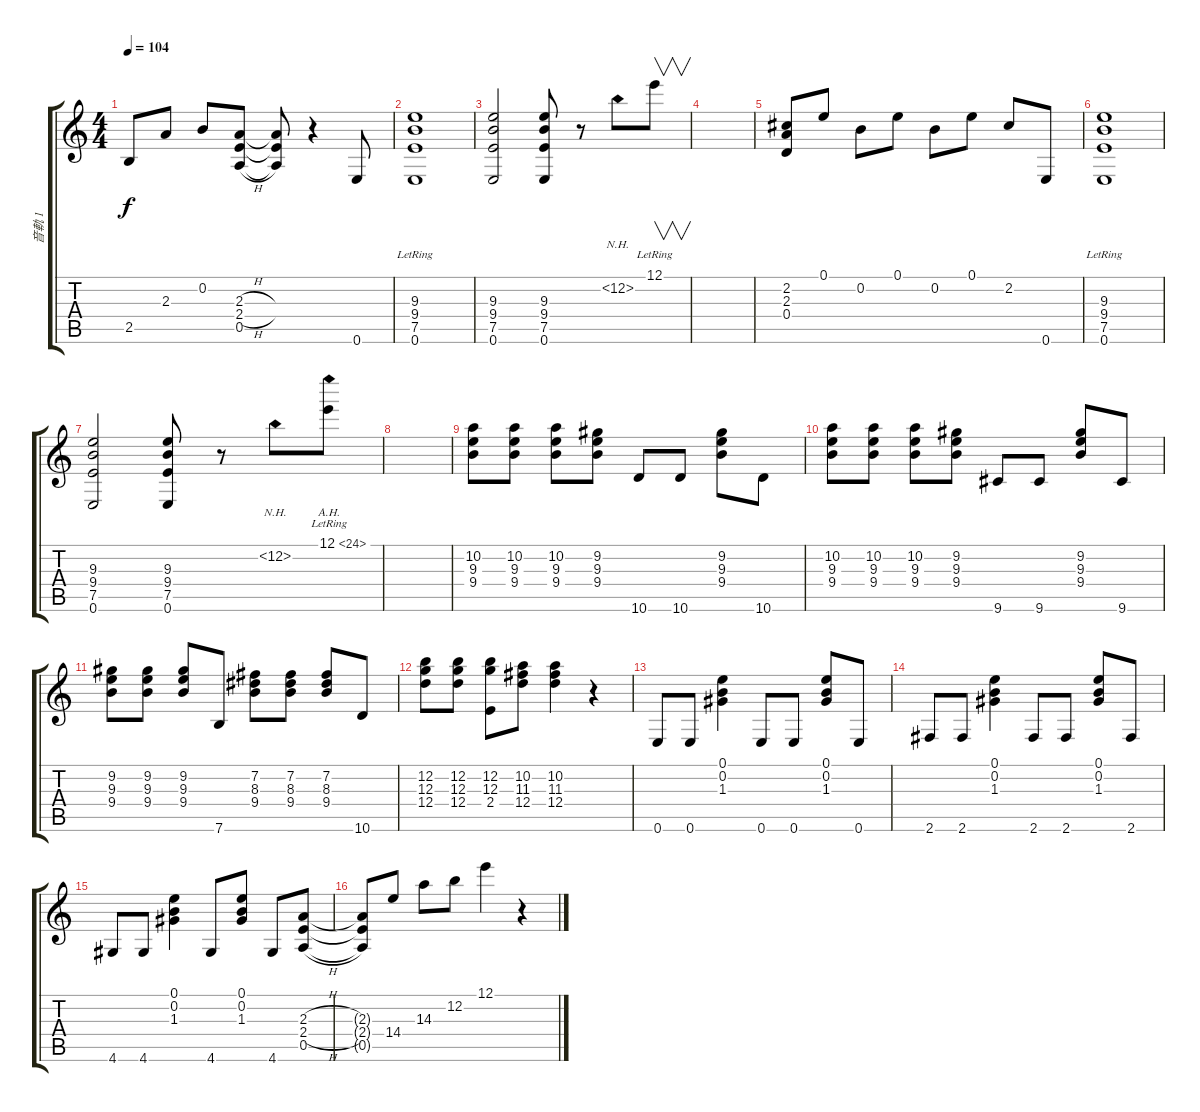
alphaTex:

\track ("音軌 1" "音軌 1") {instrument distortionguitar}
\staff {score tabs}
\tuning (E4 B3 G3 D3 A2 E2) {hide}
\ts (4 4)
\tempo 104
\clef g2
\ks c
2.5.8{dy f} 2.3.8 0.2.8 (2.3{h} 2.4{h} 0.5{h}).8 (2.3{t} 2.4{t} 0.5{t}).8 r.4 0.6.8 |
(9.3{lr} 9.4{lr} 7.5{lr} 0.6{lr}).1 |
(9.3 9.4 7.5 0.6).2 (9.3 9.4 7.5 0.6).8 r.8 12.2{nh}.8 12.1{lr}.8{v} |
|
(2.2 2.3 0.4).8 0.1.8 0.2.8 0.1.8 0.2.8 0.1.8 2.2.8 0.6.8 |
(9.3{lr} 9.4{lr} 7.5{lr} 0.6{lr}).1 |
(9.3 9.4 7.5 0.6).2 (9.3 9.4 7.5 0.6).8 r.8 12.2{nh}.8 12.1{ah 12 lr}.8 |
|
(10.2 9.3 9.4).8 (10.2 9.3 9.4).8 (10.2 9.3 9.4).8 (9.2 9.3 9.4).8 10.6.8 10.6.8 (9.2 9.3 9.4).8 10.6.8 |
(10.2 9.3 9.4).8 (10.2 9.3 9.4).8 (10.2 9.3 9.4).8 (9.2 9.3 9.4).8 9.6.8 9.6.8 (9.2 9.3 9.4).8 9.6.8 |
(9.2 9.3 9.4).8 (9.2 9.3 9.4).8 (9.2 9.3 9.4).8 7.6.8 (7.2 8.3 9.4).8 (7.2 8.3 9.4).8 (7.2 8.3 9.4).8 10.6.8 |
(12.2 12.3 12.4).8 (12.2 12.3 12.4).8 (12.2 12.3 2.4).8 (10.2 11.3 12.4).8 (10.2 11.3 12.4).4 r.4 |
0.6.8 0.6.8 (0.1 0.2 1.3).4 0.6.8 0.6.8 (0.1 0.2 1.3).8 0.6.8 |
2.6.8 2.6.8 (0.1 0.2 1.3).4 2.6.8 2.6.8 (0.1 0.2 1.3).8 2.6.8 |
4.6.8 4.6.8 (0.1 0.2 1.3).4 4.6.8 (0.1 0.2 1.3).8 4.6.8 (2.3{h} 2.4{h} 0.5{h}).8 |
(2.3{t} 2.4{t} 0.5{t}).8 14.4.8 14.3.8 12.2.8 12.1.4 r.4
